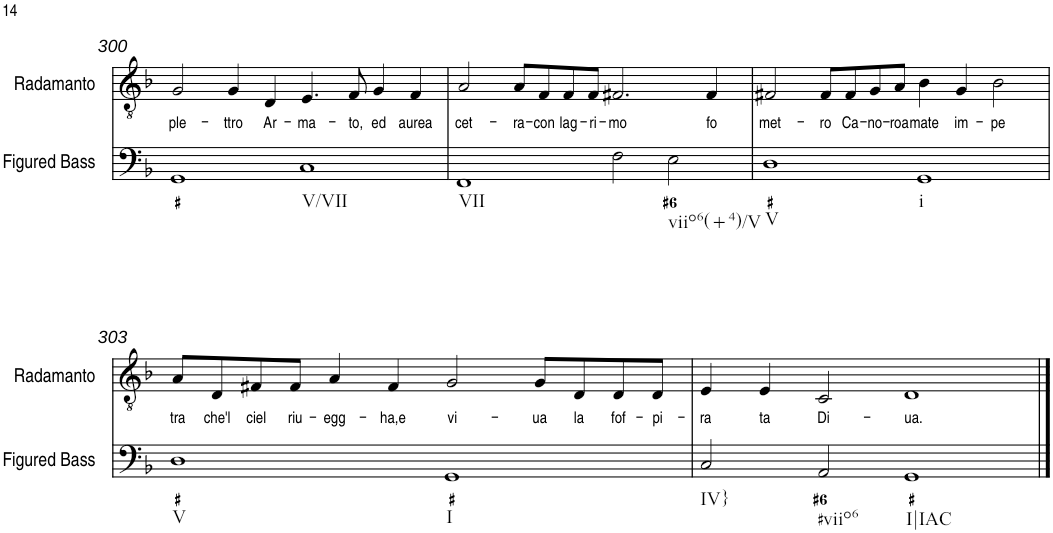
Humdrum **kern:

**kern	**kern	**text
*part2	*part1	*part1
*staff2	*staff1	*staff1
*I"Figured Bass	*I"Radamanto	*
*I'Figured Bass	*I'Radamanto	*
!!LO:PB:g=z
*clefF4	*clefGv2	*
*k[b-]	*k[b-]	*
*M4/2	*M4/2	*
=300	=300	=300
!	!	!LO:LY:b
1GG	2G/	ple-
!	!	!LO:LY:b
.	4G/	-ttro
!	!	!LO:LY:b
.	4D/	Ar-
!LO:TX:b:t=V/VII	!	!
!	!	!LO:LY:b
1C	4.E/	-ma-
!	!	!LO:LY:b
.	8F/	-to,
!	!	!LO:LY:b
.	4G/	ed
!	!	!LO:LY:b
.	4F/	aurea
=301	=301	=301
!LO:TX:b:t=VII	!	!
!	!	!LO:LY:b
1FF	2A/	cet-
!	!	!LO:LY:b
.	8A/L	-ra-
!	!	!LO:LY:b
.	8F/	-con
!	!	!LO:LY:b
.	8F/	lag-
!	!	!LO:LY:b
.	8F/J	-ri-
!	!	!LO:LY:b
2F\	2.F#X/	-mo
!LO:TX:b:t=viio6(+4)/V	!	!
2E\	.	.
!	!	!LO:LY:b
.	4F#/	fo
=302	=302	=302
!LO:TX:b:t=V	!	!
!	!	!LO:LY:b
1D	2F#X/	met-
!	!	!LO:LY:b
.	8F#/L	-ro
!	!	!LO:LY:b
.	8F#/	Ca-
!	!	!LO:LY:b
.	8G/	-no-
!	!	!LO:LY:b
.	8A/J	-roa
!LO:TX:b:t=i	!	!
!	!	!LO:LY:b
1GG	4B-\	mate
!	!	!LO:LY:b
.	4G/	im-
!	!	!LO:LY:b
.	2B-\	-pe
!!LO:LB:g=z
=303	=303	=303
!LO:TX:b:t=V	!	!
!	!	!LO:LY:b
1D	8A/L	tra
!	!	!LO:LY:b
.	8D/	che'l
!	!	!LO:LY:b
.	8F#X/	ciel
!	!	!LO:LY:b
.	8F#/J	riu-
!	!	!LO:LY:b
.	4A/	-egg-
!	!	!LO:LY:b
.	4F#/	-ha,e
!LO:TX:b:t=I	!	!
!	!	!LO:LY:b
1GG	2G/	vi-
!	!	!LO:LY:b
.	8G/L	-ua
!	!	!LO:LY:b
.	8D/	la
!	!	!LO:LY:b
.	8D/	fof-
!	!	!LO:LY:b
.	8D/J	-pi-
=304	=304	=304
!LO:TX:b:t=IV}	!	!
!	!	!LO:LY:b
2C/	4E/	-ra
!	!	!LO:LY:b
.	4E/	ta
!LO:TX:b:t=#viio6	!	!
!	!	!LO:LY:b
2AA/	2C/	Di-
!LO:TX:b:t=I|IAC	!	!
!	!	!LO:LY:b
1GG	1D	-ua.
==	==	==
*-	*-	*-
